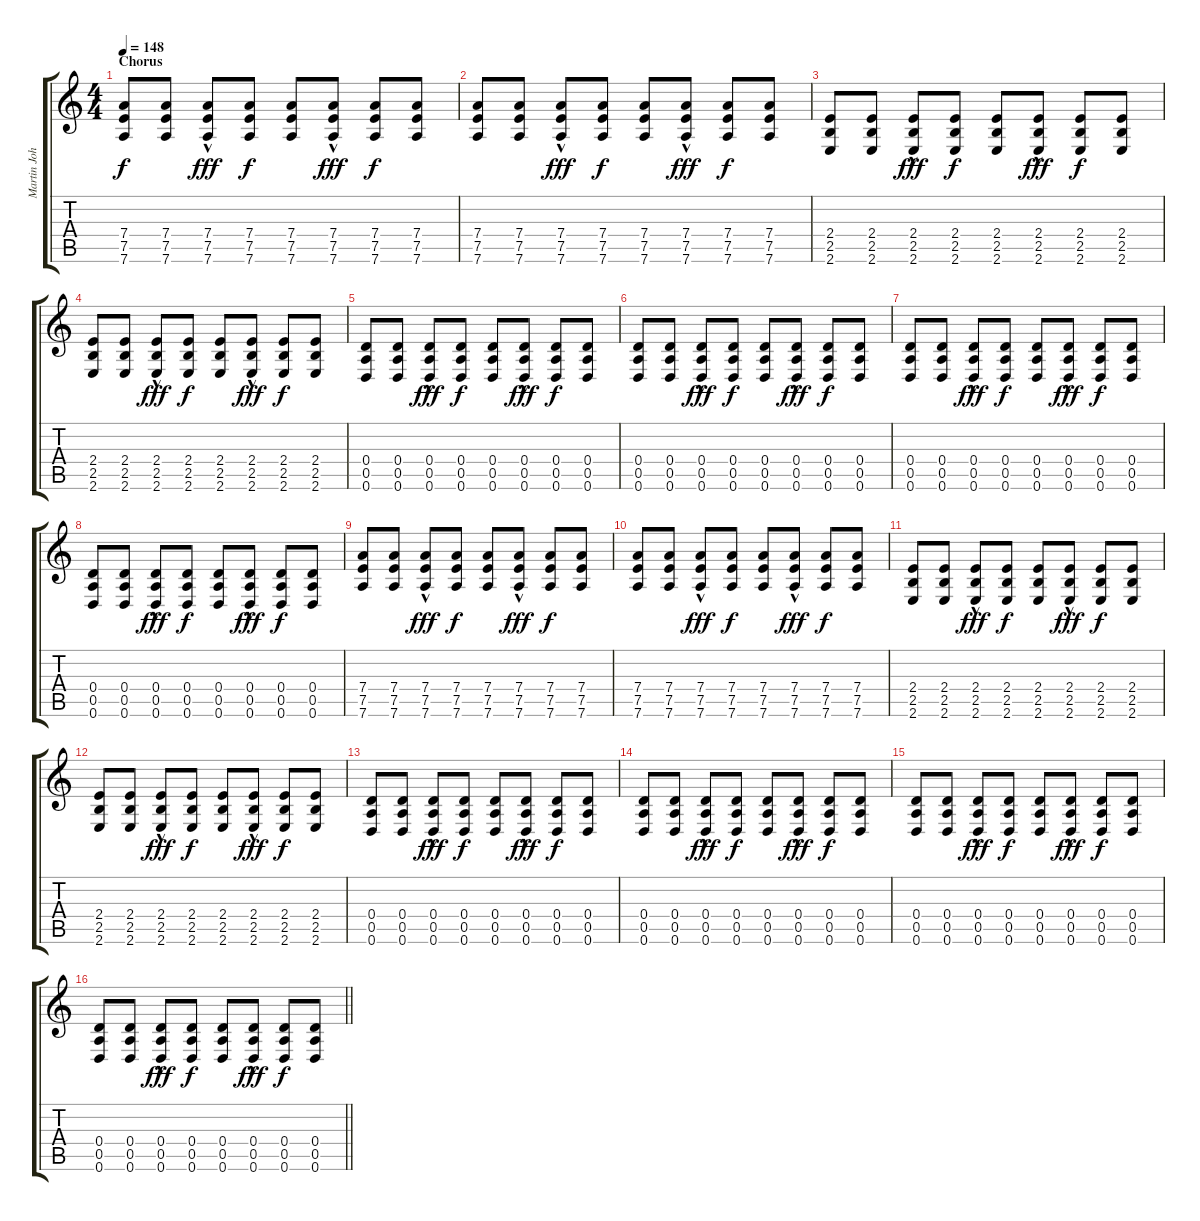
\track ("Martin Johnson (Rhythm Guitar)" "Martin Joh") {instrument overdrivenguitar}
\staff {score tabs}
\tuning (D4 A3 Gb3 D3 A2 D2) {hide}
\ts (4 4)
\section ("" "Chorus")
\tempo 148
\clef g2
\ks c
(7.4 7.5 7.6).8{dy f} (7.4 7.5 7.6).8 (7.4 7.5 7.6{hac}).8{dy fff} (7.4 7.5 7.6).8{dy f} (7.4 7.5 7.6).8 (7.4 7.5 7.6{hac}).8{dy fff} (7.4 7.5 7.6).8{dy f} (7.4 7.5 7.6).8 |
(7.4 7.5 7.6).8 (7.4 7.5 7.6).8 (7.4 7.5 7.6{hac}).8{dy fff} (7.4 7.5 7.6).8{dy f} (7.4 7.5 7.6).8 (7.4 7.5 7.6{hac}).8{dy fff} (7.4 7.5 7.6).8{dy f} (7.4 7.5 7.6).8 |
(2.4 2.5 2.6).8 (2.4 2.5 2.6).8 (2.4 2.5 2.6{hac}).8{dy fff} (2.4 2.5 2.6).8{dy f} (2.4 2.5 2.6).8 (2.4 2.5 2.6{hac}).8{dy fff} (2.4 2.5 2.6).8{dy f} (2.4 2.5 2.6).8 |
(2.4 2.5 2.6).8 (2.4 2.5 2.6).8 (2.4 2.5 2.6{hac}).8{dy fff} (2.4 2.5 2.6).8{dy f} (2.4 2.5 2.6).8 (2.4 2.5 2.6{hac}).8{dy fff} (2.4 2.5 2.6).8{dy f} (2.4 2.5 2.6).8 |
(0.4 0.5 0.6).8 (0.4 0.5 0.6).8 (0.4 0.5 0.6{hac}).8{dy fff} (0.4 0.5 0.6).8{dy f} (0.4 0.5 0.6).8 (0.4 0.5 0.6{hac}).8{dy fff} (0.4 0.5 0.6).8{dy f} (0.4 0.5 0.6).8 |
(0.4 0.5 0.6).8 (0.4 0.5 0.6).8 (0.4 0.5 0.6{hac}).8{dy fff} (0.4 0.5 0.6).8{dy f} (0.4 0.5 0.6).8 (0.4 0.5 0.6{hac}).8{dy fff} (0.4 0.5 0.6).8{dy f} (0.4 0.5 0.6).8 |
(0.4 0.5 0.6).8 (0.4 0.5 0.6).8 (0.4 0.5 0.6{hac}).8{dy fff} (0.4 0.5 0.6).8{dy f} (0.4 0.5 0.6).8 (0.4 0.5 0.6{hac}).8{dy fff} (0.4 0.5 0.6).8{dy f} (0.4 0.5 0.6).8 |
(0.4 0.5 0.6).8 (0.4 0.5 0.6).8 (0.4 0.5 0.6{hac}).8{dy fff} (0.4 0.5 0.6).8{dy f} (0.4 0.5 0.6).8 (0.4 0.5 0.6{hac}).8{dy fff} (0.4 0.5 0.6).8{dy f} (0.4 0.5 0.6).8 |
(7.4 7.5 7.6).8 (7.4 7.5 7.6).8 (7.4 7.5 7.6{hac}).8{dy fff} (7.4 7.5 7.6).8{dy f} (7.4 7.5 7.6).8 (7.4 7.5 7.6{hac}).8{dy fff} (7.4 7.5 7.6).8{dy f} (7.4 7.5 7.6).8 |
(7.4 7.5 7.6).8 (7.4 7.5 7.6).8 (7.4 7.5 7.6{hac}).8{dy fff} (7.4 7.5 7.6).8{dy f} (7.4 7.5 7.6).8 (7.4 7.5 7.6{hac}).8{dy fff} (7.4 7.5 7.6).8{dy f} (7.4 7.5 7.6).8 |
(2.4 2.5 2.6).8 (2.4 2.5 2.6).8 (2.4 2.5 2.6{hac}).8{dy fff} (2.4 2.5 2.6).8{dy f} (2.4 2.5 2.6).8 (2.4 2.5 2.6{hac}).8{dy fff} (2.4 2.5 2.6).8{dy f} (2.4 2.5 2.6).8 |
(2.4 2.5 2.6).8 (2.4 2.5 2.6).8 (2.4 2.5 2.6{hac}).8{dy fff} (2.4 2.5 2.6).8{dy f} (2.4 2.5 2.6).8 (2.4 2.5 2.6{hac}).8{dy fff} (2.4 2.5 2.6).8{dy f} (2.4 2.5 2.6).8 |
(0.4 0.5 0.6).8 (0.4 0.5 0.6).8 (0.4 0.5 0.6{hac}).8{dy fff} (0.4 0.5 0.6).8{dy f} (0.4 0.5 0.6).8 (0.4 0.5 0.6{hac}).8{dy fff} (0.4 0.5 0.6).8{dy f} (0.4 0.5 0.6).8 |
(0.4 0.5 0.6).8 (0.4 0.5 0.6).8 (0.4 0.5 0.6{hac}).8{dy fff} (0.4 0.5 0.6).8{dy f} (0.4 0.5 0.6).8 (0.4 0.5 0.6{hac}).8{dy fff} (0.4 0.5 0.6).8{dy f} (0.4 0.5 0.6).8 |
(0.4 0.5 0.6).8 (0.4 0.5 0.6).8 (0.4 0.5 0.6{hac}).8{dy fff} (0.4 0.5 0.6).8{dy f} (0.4 0.5 0.6).8 (0.4 0.5 0.6{hac}).8{dy fff} (0.4 0.5 0.6).8{dy f} (0.4 0.5 0.6).8 |
\barLineRight lightlight
(0.4 0.5 0.6).8 (0.4 0.5 0.6).8 (0.4 0.5 0.6{hac}).8{dy fff} (0.4 0.5 0.6).8{dy f} (0.4 0.5 0.6).8 (0.4 0.5 0.6{hac}).8{dy fff} (0.4 0.5 0.6).8{dy f} (0.4 0.5 0.6).8
